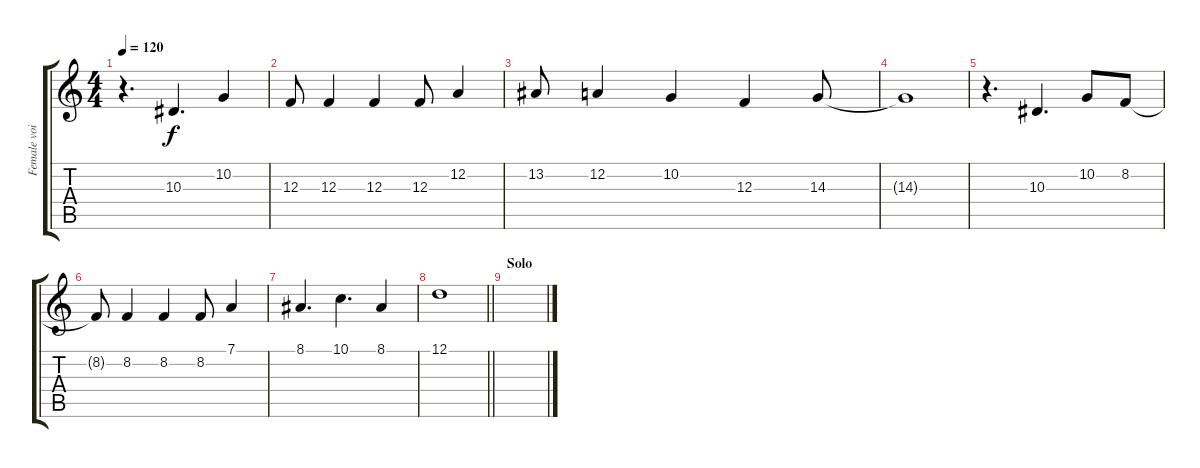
\track ("Female voice" "Female voi") {instrument choiraahs}
\staff {score tabs}
\tuning (D4 A3 F3 C3 G2 D2) {hide}
\ts (4 4)
\tempo 120
\clef g2
\ks c
r.4{d dy f} 10.3.4{d} 10.2.4 |
12.3.8 12.3.4 12.3.4 12.3.8 12.2.4 |
13.2.8 12.2.4 10.2.4 12.3.4 14.3.8 |
14.3{t}.1 |
r.4{d} 10.3.4{d} 10.2.8 8.2.8 |
8.2{t}.8 8.2.4 8.2.4 8.2.8 7.1.4 |
8.1.4{d} 10.1.4{d} 8.1.4 |
\barLineRight lightlight
12.1.1 |
\section ("" "Solo")
